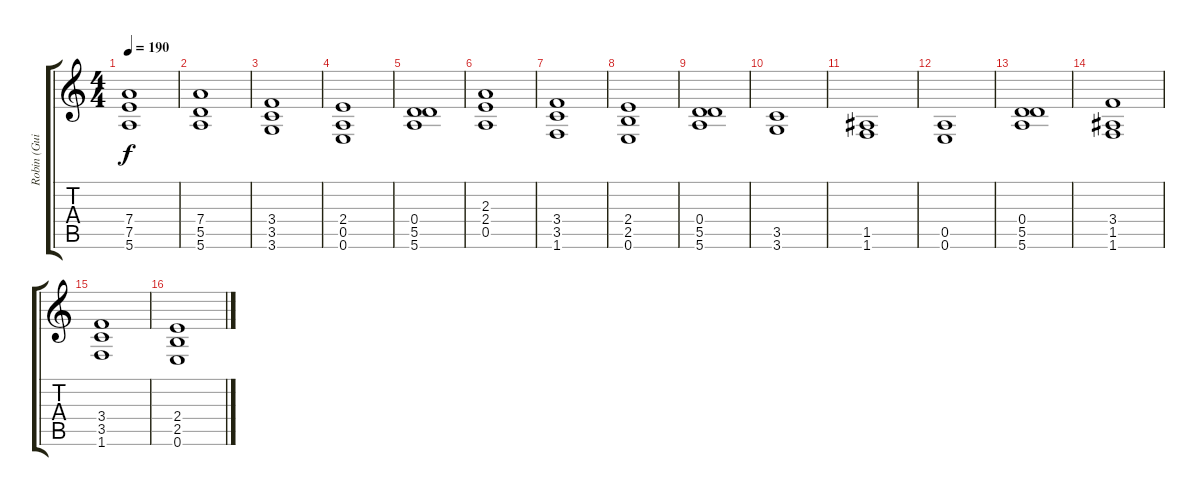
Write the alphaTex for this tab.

\track ("Robin (Guitar)" "Robin (Gui") {instrument distortionguitar}
\staff {score tabs}
\tuning (E4 B3 G3 D3 A2 E2) {hide}
\ts (4 4)
\tempo 190
\clef g2
\ks c
(7.4 7.5 5.6).1{dy f} |
(7.4 5.5 5.6).1 |
(3.4 3.5 3.6).1 |
(2.4 0.5 0.6).1 |
(0.4 5.5 5.6).1 |
(2.3 2.4 0.5).1 |
(3.4 3.5 1.6).1 |
(2.4 2.5 0.6).1 |
(0.4 5.5 5.6).1 |
(3.5 3.6).1 |
(1.5 1.6).1 |
(0.5 0.6).1 |
(0.4 5.5 5.6).1 |
(3.4 1.5 1.6).1 |
(3.4 3.5 1.6).1 |
(2.4 2.5 0.6).1
